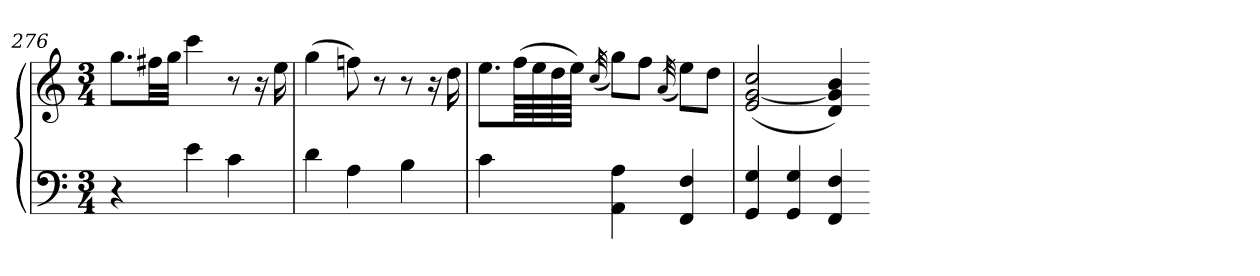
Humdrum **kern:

**kern	**kern
*part1	*part1
*staff2	*staff1
*clefF4	*clefG2
*k[]	*k[]
*C:	*C:
*M3/4	*M3/4
=276	=276
4r	8.ggL
.	32ff#XLL
.	32ggJJJ
4e	4ccc
4c	8r
.	16r
.	16ee
=277	=277
4d	(4gg
4A	8ffn)
.	8r
4B	8r
.	16r
.	16dd
=278	=278
4c	8.eeL
.	(64ffLLL
.	64ee
.	64dd
.	64eeJJJJ)
.	(32qcc
4AA 4A	8ggL)
.	8ffJ
.	(32qa
4FF 4F	8eeL)
.	8ddJ
=279	=279
4GG 4G	(2e [2g 2cc
4GG 4G	.
4FF 4F	4d 4g] 4b)
=-	=-
*-	*-
